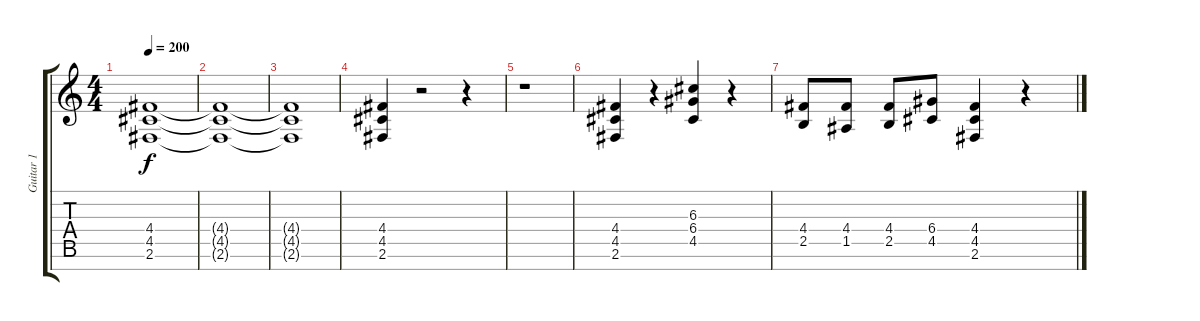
\track ("Guitar 1" "Guitar 1") {instrument overdrivenguitar}
\staff {score tabs}
\tuning (E4 B3 G3 D3 A2 E2 B1) {hide}
\ts (4 4)
\tempo 200
\clef g2
\ks c
(4.4{t} 4.5{t} 2.6{t}).1{dy f} |
(4.4{t} 4.5{t} 2.6{t}).1 |
(4.4{t} 4.5{t} 2.6{t}).1 |
\section ("" "")
(4.4 4.5 2.6).4 r.2 r.4 |
r.1 |
(4.4 4.5 2.6).4 r.4 (6.3 6.4 4.5).4 r.4 |
(4.4 2.5).8 (4.4 1.5).8 (4.4 2.5).8 (6.4 4.5).8 (4.4 4.5 2.6).4 r.4
